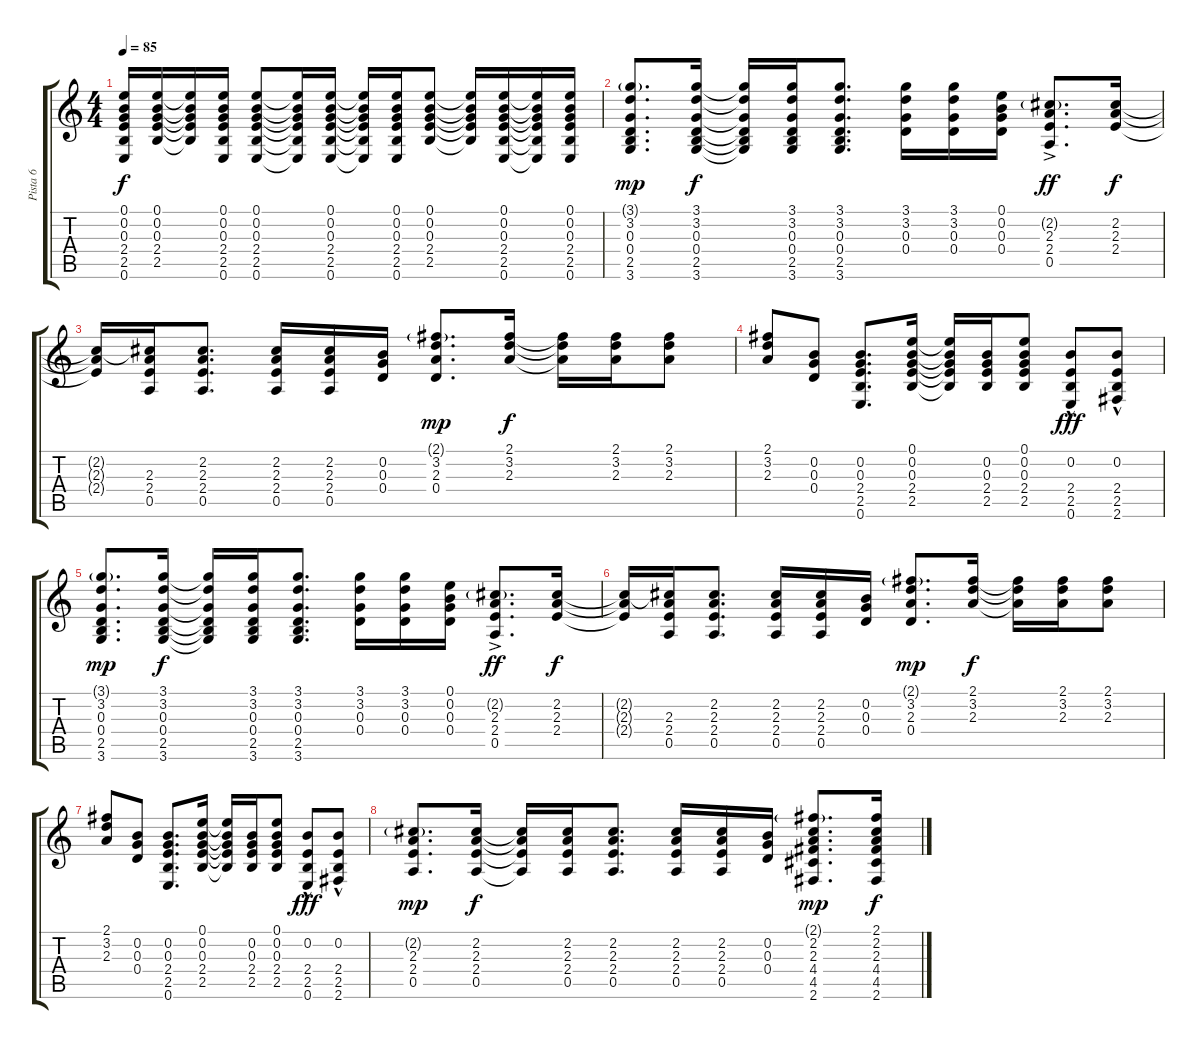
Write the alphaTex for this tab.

\track ("Pista 6" "Pista 6") {instrument electricguitarjazz}
\staff {score tabs}
\tuning (E4 B3 G3 D3 A2 E2) {hide}
\ts (4 4)
\tempo 85
\clef g2
\ks c
(0.1{t} 0.2{t} 0.3{t} 2.4{t} 2.5{t} 0.6{t}).16{dy f} (0.1 0.2 0.3 2.4 2.5).16 (0.1{t} 0.2{t} 0.3{t} 2.4{t} 2.5{t}).16 (0.1 0.2 0.3 2.4 2.5 0.6).16 (0.1 0.2 0.3 2.4 2.5 0.6).8 (0.1{t} 0.2{t} 0.3{t} 2.4{t} 2.5{t} 0.6{t}).16 (0.1 0.2 0.3 2.4 2.5 0.6).16 (0.1{t} 0.2{t} 0.3{t} 2.4{t} 2.5{t} 0.6{t}).16 (0.1 0.2 0.3 2.4 2.5 0.6).16 (0.1 0.2 0.3 2.4 2.5).8 (0.1{t} 0.2{t} 0.3{t} 2.4{t} 2.5{t}).16 (0.1 0.2 0.3 2.4 2.5 0.6).16 (0.1{t} 0.2{t} 0.3{t} 2.4{t} 2.5{t} 0.6{t}).16 (0.1 0.2 0.3 2.4 2.5 0.6).16 |
(3.1{g} 3.2 0.3 0.4 2.5 3.6).8{d dy mp} (3.1 3.2 0.3 0.4 2.5 3.6).16{dy f} (3.1{t} 3.2{t} 0.3{t} 0.4{t} 2.5{t} 3.6{t}).16 (3.1 3.2 0.3 0.4 2.5 3.6).16 (3.1 3.2 0.3 0.4 2.5 3.6).8{d} (3.1 3.2 0.3 0.4).16 (3.1 3.2 0.3 0.4).16 (0.1 0.2 0.3 0.4).16 (2.2{g} 2.3 2.4 0.5{ac}).8{d dy ff} (2.2 2.3 2.4).16{dy f} |
(2.2{t} 2.3{t} 2.4{t}).16 (2.2{t} 2.3 2.4 0.5).16 (2.2 2.3 2.4 0.5).8{d} (2.2 2.3 2.4 0.5).16 (2.2 2.3 2.4 0.5).16 (0.2 0.3 0.4).16 (2.1{g} 3.2 2.3 0.4).8{d dy mp} (2.1 3.2 2.3).16{dy f} (2.1{t} 3.2{t} 2.3{t}).16 (2.1 3.2 2.3).16 (2.1 3.2 2.3).8 |
(2.1 3.2 2.3).8 (0.2 0.3 0.4).8 (0.2 0.3 2.4 2.5 0.6).8{d} (0.1 0.2 0.3 2.4 2.5).16 (0.1{t} 0.2{t} 0.3{t} 2.4{t} 2.5{t}).16 (0.2 0.3 2.4 2.5).16 (0.1 0.2 0.3 2.4 2.5).8 (0.2 2.4 2.5 0.6{hac}).8{dy fff} (0.2 2.4 2.5 2.6{hac}).8 |
(3.1{g} 3.2 0.3 0.4 2.5 3.6).8{d dy mp} (3.1 3.2 0.3 0.4 2.5 3.6).16{dy f} (3.1{t} 3.2{t} 0.3{t} 0.4{t} 2.5{t} 3.6{t}).16 (3.1 3.2 0.3 0.4 2.5 3.6).16 (3.1 3.2 0.3 0.4 2.5 3.6).8{d} (3.1 3.2 0.3 0.4).16 (3.1 3.2 0.3 0.4).16 (0.1 0.2 0.3 0.4).16 (2.2{g} 2.3 2.4 0.5{ac}).8{d dy ff} (2.2 2.3 2.4).16{dy f} |
(2.2{t} 2.3{t} 2.4{t}).16 (2.2{t} 2.3 2.4 0.5).16 (2.2 2.3 2.4 0.5).8{d} (2.2 2.3 2.4 0.5).16 (2.2 2.3 2.4 0.5).16 (0.2 0.3 0.4).16 (2.1{g} 3.2 2.3 0.4).8{d dy mp} (2.1 3.2 2.3).16{dy f} (2.1{t} 3.2{t} 2.3{t}).16 (2.1 3.2 2.3).16 (2.1 3.2 2.3).8 |
(2.1 3.2 2.3).8 (0.2 0.3 0.4).8 (0.2 0.3 2.4 2.5 0.6).8{d} (0.1 0.2 0.3 2.4 2.5).16 (0.1{t} 0.2{t} 0.3{t} 2.4{t} 2.5{t}).16 (0.2 0.3 2.4 2.5).16 (0.1 0.2 0.3 2.4 2.5).8 (0.2 2.4 2.5 0.6{hac}).8{dy fff} (0.2 2.4 2.5 2.6{hac}).8 |
(2.2{g} 2.3 2.4 0.5).8{d dy mp} (2.2 2.3 2.4 0.5).16{dy f} (2.2{t} 2.3{t} 2.4{t} 0.5{t}).16 (2.2 2.3 2.4 0.5).16 (2.2 2.3 2.4 0.5).8{d} (2.2 2.3 2.4 0.5).16 (2.2 2.3 2.4 0.5).16 (0.2 0.3 0.4).16 (2.1{g} 2.2 2.3 4.4 4.5 2.6).8{d dy mp} (2.1 2.2 2.3 4.4 4.5 2.6).16{dy f}
